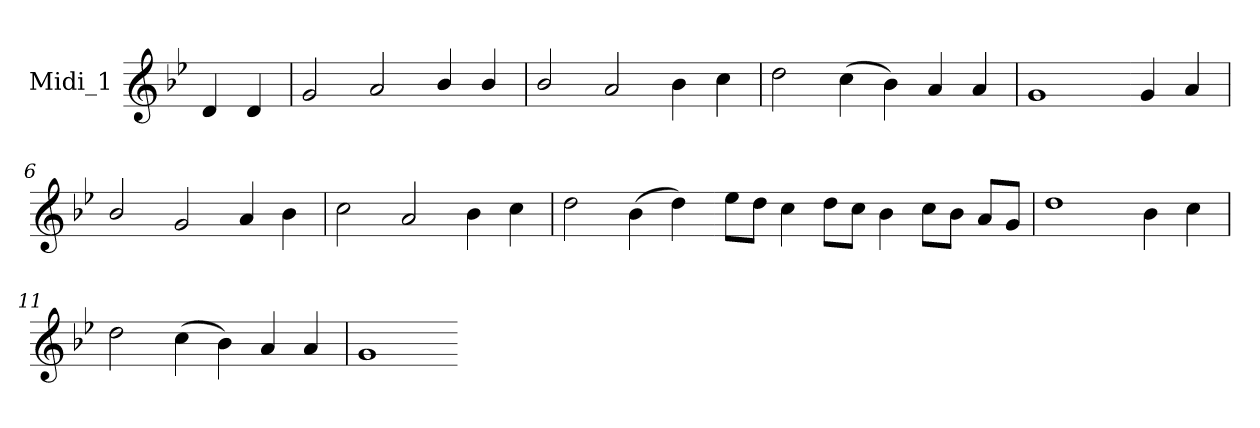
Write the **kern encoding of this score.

**kern
*part1
*staff1
*I"Midi_1
*clefG2
*k[b-e-]
*B-:
=
4d
4d
=1
2g
2a
4b-/
4b-/
=2
2b-/
2a
4b-
4cc
=3
2dd
(>4cc
4b-)
4a
4a
=4
1g
!!LO:LB:g=z
=5-
4g
4a
=6
2b-/
2g
4a
4b-
=7
2cc
2a
4b-
4cc
=8
2dd
(>4b-
4dd)
!!LO:LB:g=z
=9-
8ee-L
8ddJ
4cc
8ddL
8ccJ
4b-
8ccL
8b-J
8aL
8gJ
=10
1dd
4b-
4cc
=11
2dd
(>4cc
4b-)
4a
4a
=12
1g
=-
*-
